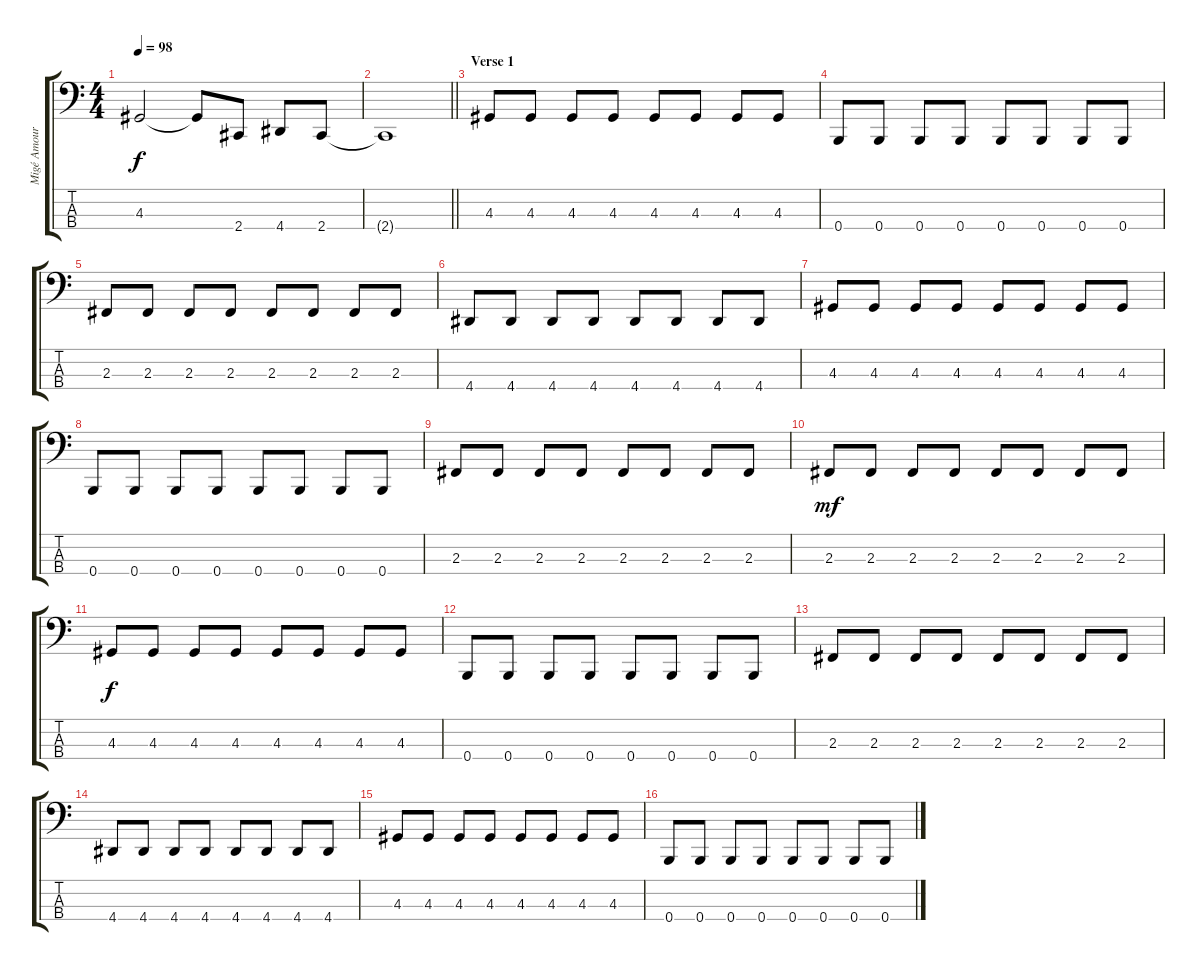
\track ("Migé Amour (Bass)" "Migé Amour") {instrument electricbassfinger}
\staff {score tabs}
\tuning (D2 A1 E1 B0) {hide}
\ts (4 4)
\tempo 98
\clef f4
\ks c
4.3.2{dy f} 4.3{t}.8 2.4.8 4.4.8 2.4.8 |
\barLineRight lightlight
2.4{t}.1 |
\section ("" "Verse 1")
4.3.8 4.3.8 4.3.8 4.3.8 4.3.8 4.3.8 4.3.8 4.3.8 |
0.4.8 0.4.8 0.4.8 0.4.8 0.4.8 0.4.8 0.4.8 0.4.8 |
2.3.8 2.3.8 2.3.8 2.3.8 2.3.8 2.3.8 2.3.8 2.3.8 |
4.4.8 4.4.8 4.4.8 4.4.8 4.4.8 4.4.8 4.4.8 4.4.8 |
4.3.8 4.3.8 4.3.8 4.3.8 4.3.8 4.3.8 4.3.8 4.3.8 |
0.4.8 0.4.8 0.4.8 0.4.8 0.4.8 0.4.8 0.4.8 0.4.8 |
2.3.8 2.3.8 2.3.8 2.3.8 2.3.8 2.3.8 2.3.8 2.3.8 |
2.3.8{dy mf} 2.3.8 2.3.8 2.3.8 2.3.8 2.3.8 2.3.8 2.3.8 |
4.3.8{dy f} 4.3.8 4.3.8 4.3.8 4.3.8 4.3.8 4.3.8 4.3.8 |
0.4.8 0.4.8 0.4.8 0.4.8 0.4.8 0.4.8 0.4.8 0.4.8 |
2.3.8 2.3.8 2.3.8 2.3.8 2.3.8 2.3.8 2.3.8 2.3.8 |
4.4.8 4.4.8 4.4.8 4.4.8 4.4.8 4.4.8 4.4.8 4.4.8 |
4.3.8 4.3.8 4.3.8 4.3.8 4.3.8 4.3.8 4.3.8 4.3.8 |
0.4.8 0.4.8 0.4.8 0.4.8 0.4.8 0.4.8 0.4.8 0.4.8
